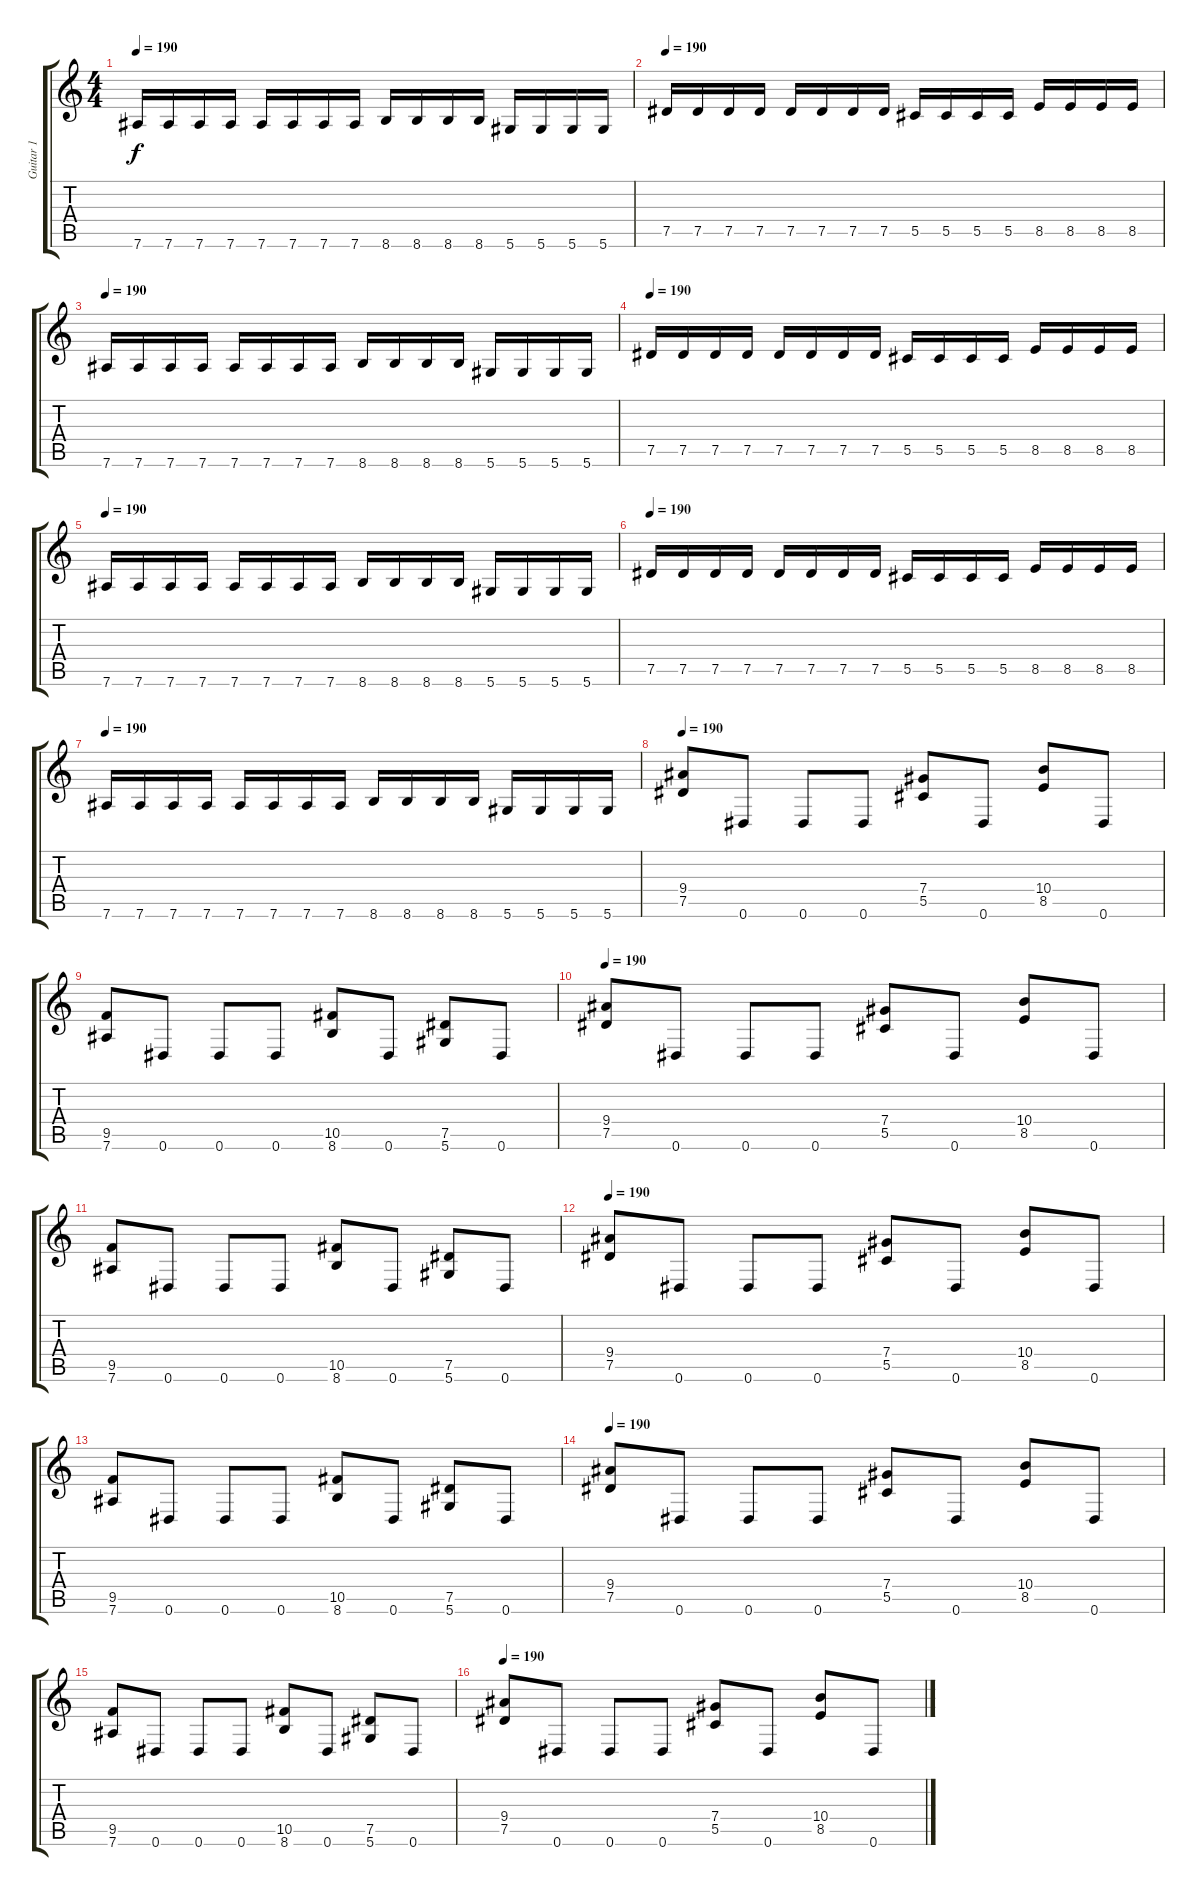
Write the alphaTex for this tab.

\track ("Guitar 1" "Guitar 1") {instrument distortionguitar}
\staff {score tabs}
\tuning (Eb4 Bb3 Gb3 Db3 Ab2 Eb2) {hide}
\ts (4 4)
\tempo 190
\clef g2
\ks c
7.6.16{dy f} 7.6.16 7.6.16 7.6.16 7.6.16 7.6.16 7.6.16 7.6.16 8.6.16 8.6.16 8.6.16 8.6.16 5.6.16 5.6.16 5.6.16 5.6.16 |
\tempo 190
7.5.16 7.5.16 7.5.16 7.5.16 7.5.16 7.5.16 7.5.16 7.5.16 5.5.16 5.5.16 5.5.16 5.5.16 8.5.16 8.5.16 8.5.16 8.5.16 |
\tempo 190
7.6.16 7.6.16 7.6.16 7.6.16 7.6.16 7.6.16 7.6.16 7.6.16 8.6.16 8.6.16 8.6.16 8.6.16 5.6.16 5.6.16 5.6.16 5.6.16 |
\tempo 190
7.5.16 7.5.16 7.5.16 7.5.16 7.5.16 7.5.16 7.5.16 7.5.16 5.5.16 5.5.16 5.5.16 5.5.16 8.5.16 8.5.16 8.5.16 8.5.16 |
\tempo 190
7.6.16 7.6.16 7.6.16 7.6.16 7.6.16 7.6.16 7.6.16 7.6.16 8.6.16 8.6.16 8.6.16 8.6.16 5.6.16 5.6.16 5.6.16 5.6.16 |
\tempo 190
7.5.16 7.5.16 7.5.16 7.5.16 7.5.16 7.5.16 7.5.16 7.5.16 5.5.16 5.5.16 5.5.16 5.5.16 8.5.16 8.5.16 8.5.16 8.5.16 |
\tempo 190
7.6.16 7.6.16 7.6.16 7.6.16 7.6.16 7.6.16 7.6.16 7.6.16 8.6.16 8.6.16 8.6.16 8.6.16 5.6.16 5.6.16 5.6.16 5.6.16 |
\tempo 190
(9.4 7.5).8 0.6.8 0.6.8 0.6.8 (7.4 5.5).8 0.6.8 (10.4 8.5).8 0.6.8 |
(9.5 7.6).8 0.6.8 0.6.8 0.6.8 (10.5 8.6).8 0.6.8 (7.5 5.6).8 0.6.8 |
\tempo 190
(9.4 7.5).8 0.6.8 0.6.8 0.6.8 (7.4 5.5).8 0.6.8 (10.4 8.5).8 0.6.8 |
(9.5 7.6).8 0.6.8 0.6.8 0.6.8 (10.5 8.6).8 0.6.8 (7.5 5.6).8 0.6.8 |
\tempo 190
(9.4 7.5).8 0.6.8 0.6.8 0.6.8 (7.4 5.5).8 0.6.8 (10.4 8.5).8 0.6.8 |
(9.5 7.6).8 0.6.8 0.6.8 0.6.8 (10.5 8.6).8 0.6.8 (7.5 5.6).8 0.6.8 |
\tempo 190
(9.4 7.5).8 0.6.8 0.6.8 0.6.8 (7.4 5.5).8 0.6.8 (10.4 8.5).8 0.6.8 |
(9.5 7.6).8 0.6.8 0.6.8 0.6.8 (10.5 8.6).8 0.6.8 (7.5 5.6).8 0.6.8 |
\tempo 190
(9.4 7.5).8 0.6.8 0.6.8 0.6.8 (7.4 5.5).8 0.6.8 (10.4 8.5).8 0.6.8
